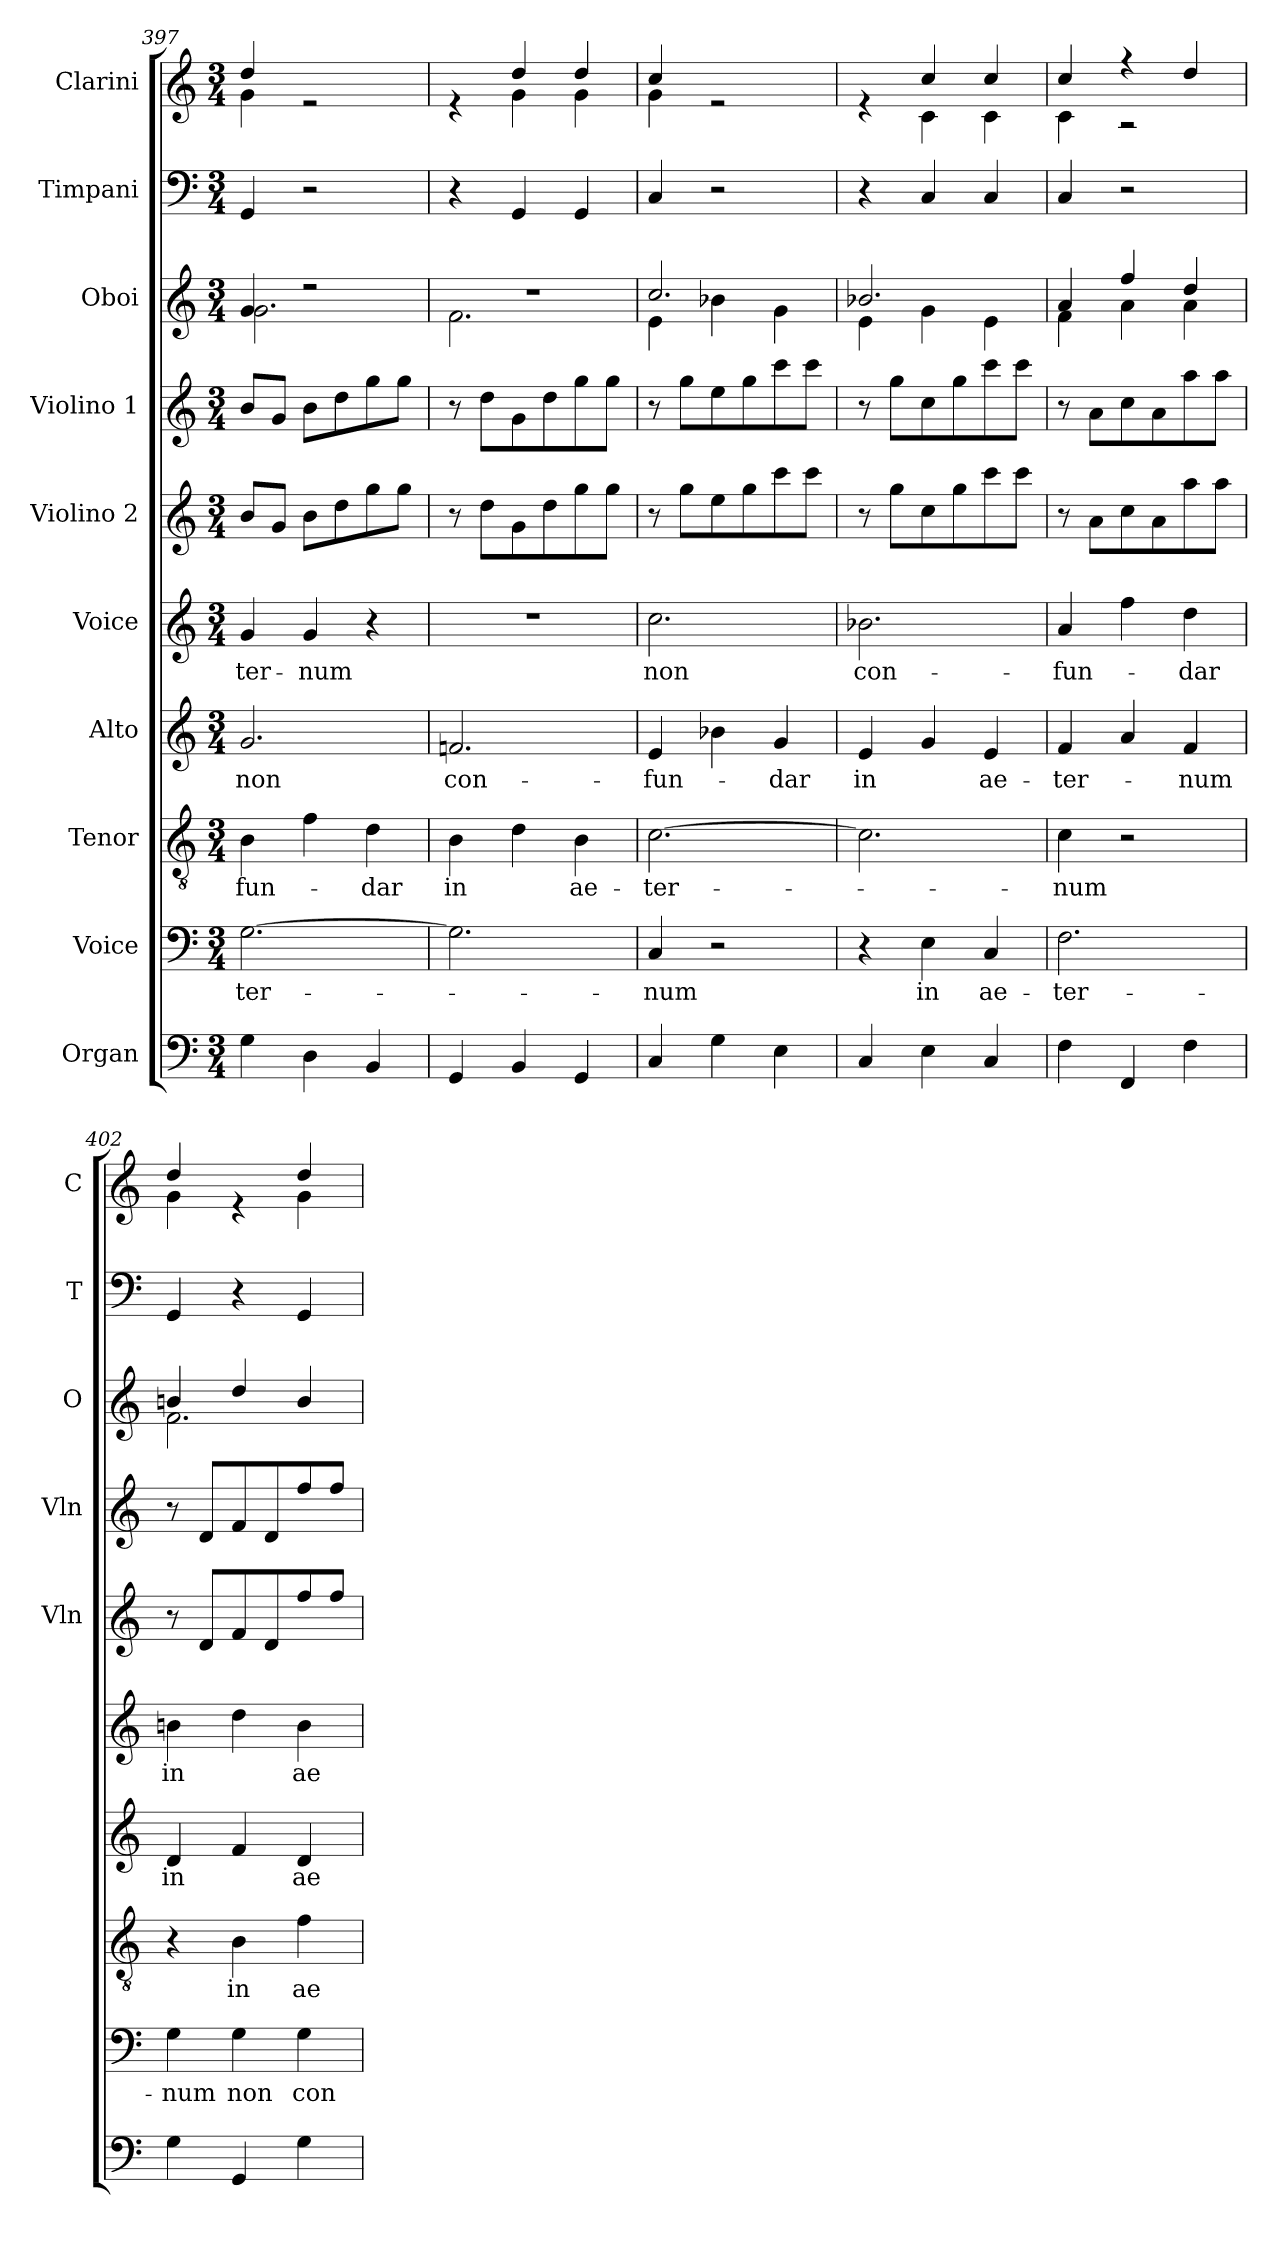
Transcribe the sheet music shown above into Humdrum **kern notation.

**kern	**kern	**text	**kern	**text	**kern	**text	**kern	**text	**kern	**kern	**kern	**kern	**kern
*part10	*part9	*part9	*part8	*part8	*part7	*part7	*part6	*part6	*part5	*part4	*part3	*part2	*part1
*staff10	*staff9	*staff9	*staff8	*staff8	*staff7	*staff7	*staff6	*staff6	*staff5	*staff4	*staff3	*staff2	*staff1
*I"Organ	*I"Voice	*	*I"Tenor	*	*I"Alto	*	*I"Voice	*	*I"Violino 2	*I"Violino 1	*I"Oboi	*I"Timpani	*I"Clarini
*	*	*	*	*	*	*	*	*	*I'Vln	*I'Vln	*I'O	*I'T	*I'C
!!LO:PB:g=z
*clefF4	*clefF4	*	*clefGv2	*	*clefG2	*	*clefG2	*	*clefG2	*clefG2	*clefG2	*clefF4	*clefG2
*k[]	*k[]	*	*k[]	*	*k[]	*	*k[]	*	*k[]	*k[]	*k[]	*k[]	*k[]
*M3/4	*M3/4	*	*M3/4	*	*M3/4	*	*M3/4	*	*M3/4	*M3/4	*M3/4	*M3/4	*M3/4
=397	=397	=397	=397	=397	=397	=397	=397	=397	=397	=397	=397	=397	=397
!	!	!LO:LY:b	!	!LO:LY:b	!	!LO:LY:b	!	!LO:LY:b	!	!	!	!	!
*	*	*	*	*	*	*	*	*	*	*	*^	*	*^
4G\	[2.G\	-ter-	4B\	-fun-	2.g/	non	4g/	-ter-	8b/L	8b/L	4g/	2.g\	4GG/	4dd/	4g\
.	.	.	.	.	.	.	.	.	8g/J	8g/J	.	.	.	.	.
!	!	!	!	!	!	!	!	!LO:LY:b	!	!	!	!	!	!	!
4D\	.	.	4f\	.	.	.	4g/	-num	8b\L	8b\L	2r	.	2r	2re	2ryy
.	.	.	.	.	.	.	.	.	8dd\	8dd\	.	.	.	.	.
!	!	!	!	!LO:LY:b	!	!	!	!	!	!	!	!	!	!	!
4BB/	.	.	4d\	-dar	.	.	4r	.	8gg\	8gg\	.	.	.	.	.
.	.	.	.	.	.	.	.	.	8gg\J	8gg\J	.	.	.	.	.
=398	=398	=398	=398	=398	=398	=398	=398	=398	=398	=398	=398	=398	=398	=398	=398
!	!	!	!	!LO:LY:b	!	!LO:LY:b	!	!	!	!	!	!	!	!	!
4GG/	2.G\]	.	4B\	in	2.fn/	con-	2.r	.	8r	8r	2.r	2.f\	4r	4re	4ryy
.	.	.	.	.	.	.	.	.	8dd\L	8dd\L	.	.	.	.	.
4BB/	.	.	4d\	.	.	.	.	.	8g\	8g\	.	.	4GG/	4dd/	4g\
.	.	.	.	.	.	.	.	.	8dd\	8dd\	.	.	.	.	.
!	!	!	!	!LO:LY:b	!	!	!	!	!	!	!	!	!	!	!
4GG/	.	.	4B\	ae-	.	.	.	.	8gg\	8gg\	.	.	4GG/	4dd/	4g\
.	.	.	.	.	.	.	.	.	8gg\J	8gg\J	.	.	.	.	.
=399	=399	=399	=399	=399	=399	=399	=399	=399	=399	=399	=399	=399	=399	=399	=399
!	!	!LO:LY:b	!	!LO:LY:b	!	!LO:LY:b	!	!LO:LY:b	!	!	!	!	!	!	!
4C/	4C/	-num	[2.c\	-ter-	4e/	-fun-	2.cc\	non	8r	8r	2.cc/	4e\	4C/	4cc/	4g\
.	.	.	.	.	.	.	.	.	8gg\L	8gg\L	.	.	.	.	.
4G\	2r	.	.	.	4b-X\	.	.	.	8ee\	8ee\	.	4b-X\	2r	2re	2ryy
.	.	.	.	.	.	.	.	.	8gg\	8gg\	.	.	.	.	.
!	!	!	!	!	!	!LO:LY:b	!	!	!	!	!	!	!	!	!
4E\	.	.	.	.	4g/	-dar	.	.	8ccc\	8ccc\	.	4g\	.	.	.
.	.	.	.	.	.	.	.	.	8ccc\J	8ccc\J	.	.	.	.	.
=400	=400	=400	=400	=400	=400	=400	=400	=400	=400	=400	=400	=400	=400	=400	=400
!	!	!	!	!	!	!LO:LY:b	!	!LO:LY:b	!	!	!	!	!	!	!
4C/	4r	.	2.c\]	.	4e/	in	2.b-X\	con-	8r	8r	2.b-X/	4e\	4r	4re	4ryy
.	.	.	.	.	.	.	.	.	8gg\L	8gg\L	.	.	.	.	.
!	!	!LO:LY:b	!	!	!	!	!	!	!	!	!	!	!	!	!
4E\	4E\	in	.	.	4g/	.	.	.	8cc\	8cc\	.	4g\	4C/	4cc/	4c\
.	.	.	.	.	.	.	.	.	8gg\	8gg\	.	.	.	.	.
!	!	!LO:LY:b	!	!	!	!LO:LY:b	!	!	!	!	!	!	!	!	!
4C/	4C/	ae-	.	.	4e/	ae-	.	.	8ccc\	8ccc\	.	4e\	4C/	4cc/	4c\
.	.	.	.	.	.	.	.	.	8ccc\J	8ccc\J	.	.	.	.	.
=401	=401	=401	=401	=401	=401	=401	=401	=401	=401	=401	=401	=401	=401	=401	=401
!	!	!LO:LY:b	!	!LO:LY:b	!	!LO:LY:b	!	!LO:LY:b	!	!	!	!	!	!	!
4F\	2.F\	-ter-	4c\	-num	4f/	-ter-	4a/	-fun-	8r	8r	4a/	4f\	4C/	4cc/	4c\
.	.	.	.	.	.	.	.	.	8a\L	8a\L	.	.	.	.	.
4FF/	.	.	2r	.	4a/	.	4ff\	.	8cc\	8cc\	4ff/	4a\	2r	4r	2r
.	.	.	.	.	.	.	.	.	8a\	8a\	.	.	.	.	.
!	!	!	!	!	!	!LO:LY:b	!	!LO:LY:b	!	!	!	!	!	!	!
4F\	.	.	.	.	4f/	-num	4dd\	-dar	8aa\	8aa\	4dd/	4a\	.	4dd/	.
.	.	.	.	.	.	.	.	.	8aa\J	8aa\J	.	.	.	.	.
=402	=402	=402	=402	=402	=402	=402	=402	=402	=402	=402	=402	=402	=402	=402	=402
!	!	!LO:LY:b	!	!	!	!LO:LY:b	!	!LO:LY:b	!	!	!	!	!	!	!
4G\	4G\	-num	4r	.	4d/	in	4bn\	in	8r	8r	4bn/	2.f\	4GG/	4dd/	4g\
.	.	.	.	.	.	.	.	.	8d/L	8d/L	.	.	.	.	.
!	!	!LO:LY:b	!	!LO:LY:b	!	!	!	!	!	!	!	!	!	!	!
4GG/	4G\	non	4B\	in	4f/	.	4dd\	.	8f/	8f/	4dd/	.	4r	4re	4ryy
.	.	.	.	.	.	.	.	.	8d/	8d/	.	.	.	.	.
!	!	!LO:LY:b	!	!LO:LY:b	!	!LO:LY:b	!	!LO:LY:b	!	!	!	!	!	!	!
4G\	4G\	con-	4f\	ae-	4d/	ae-	4b\	ae-	8ff/	8ff/	4b/	.	4GG/	4dd/	4g\
.	.	.	.	.	.	.	.	.	8ff/J	8ff/J	.	.	.	.	.
*	*	*	*	*	*	*	*	*	*	*	*v	*v	*	*v	*v
=	=	=	=	=	=	=	=	=	=	=	=	=	=
*-	*-	*-	*-	*-	*-	*-	*-	*-	*-	*-	*-	*-	*-
